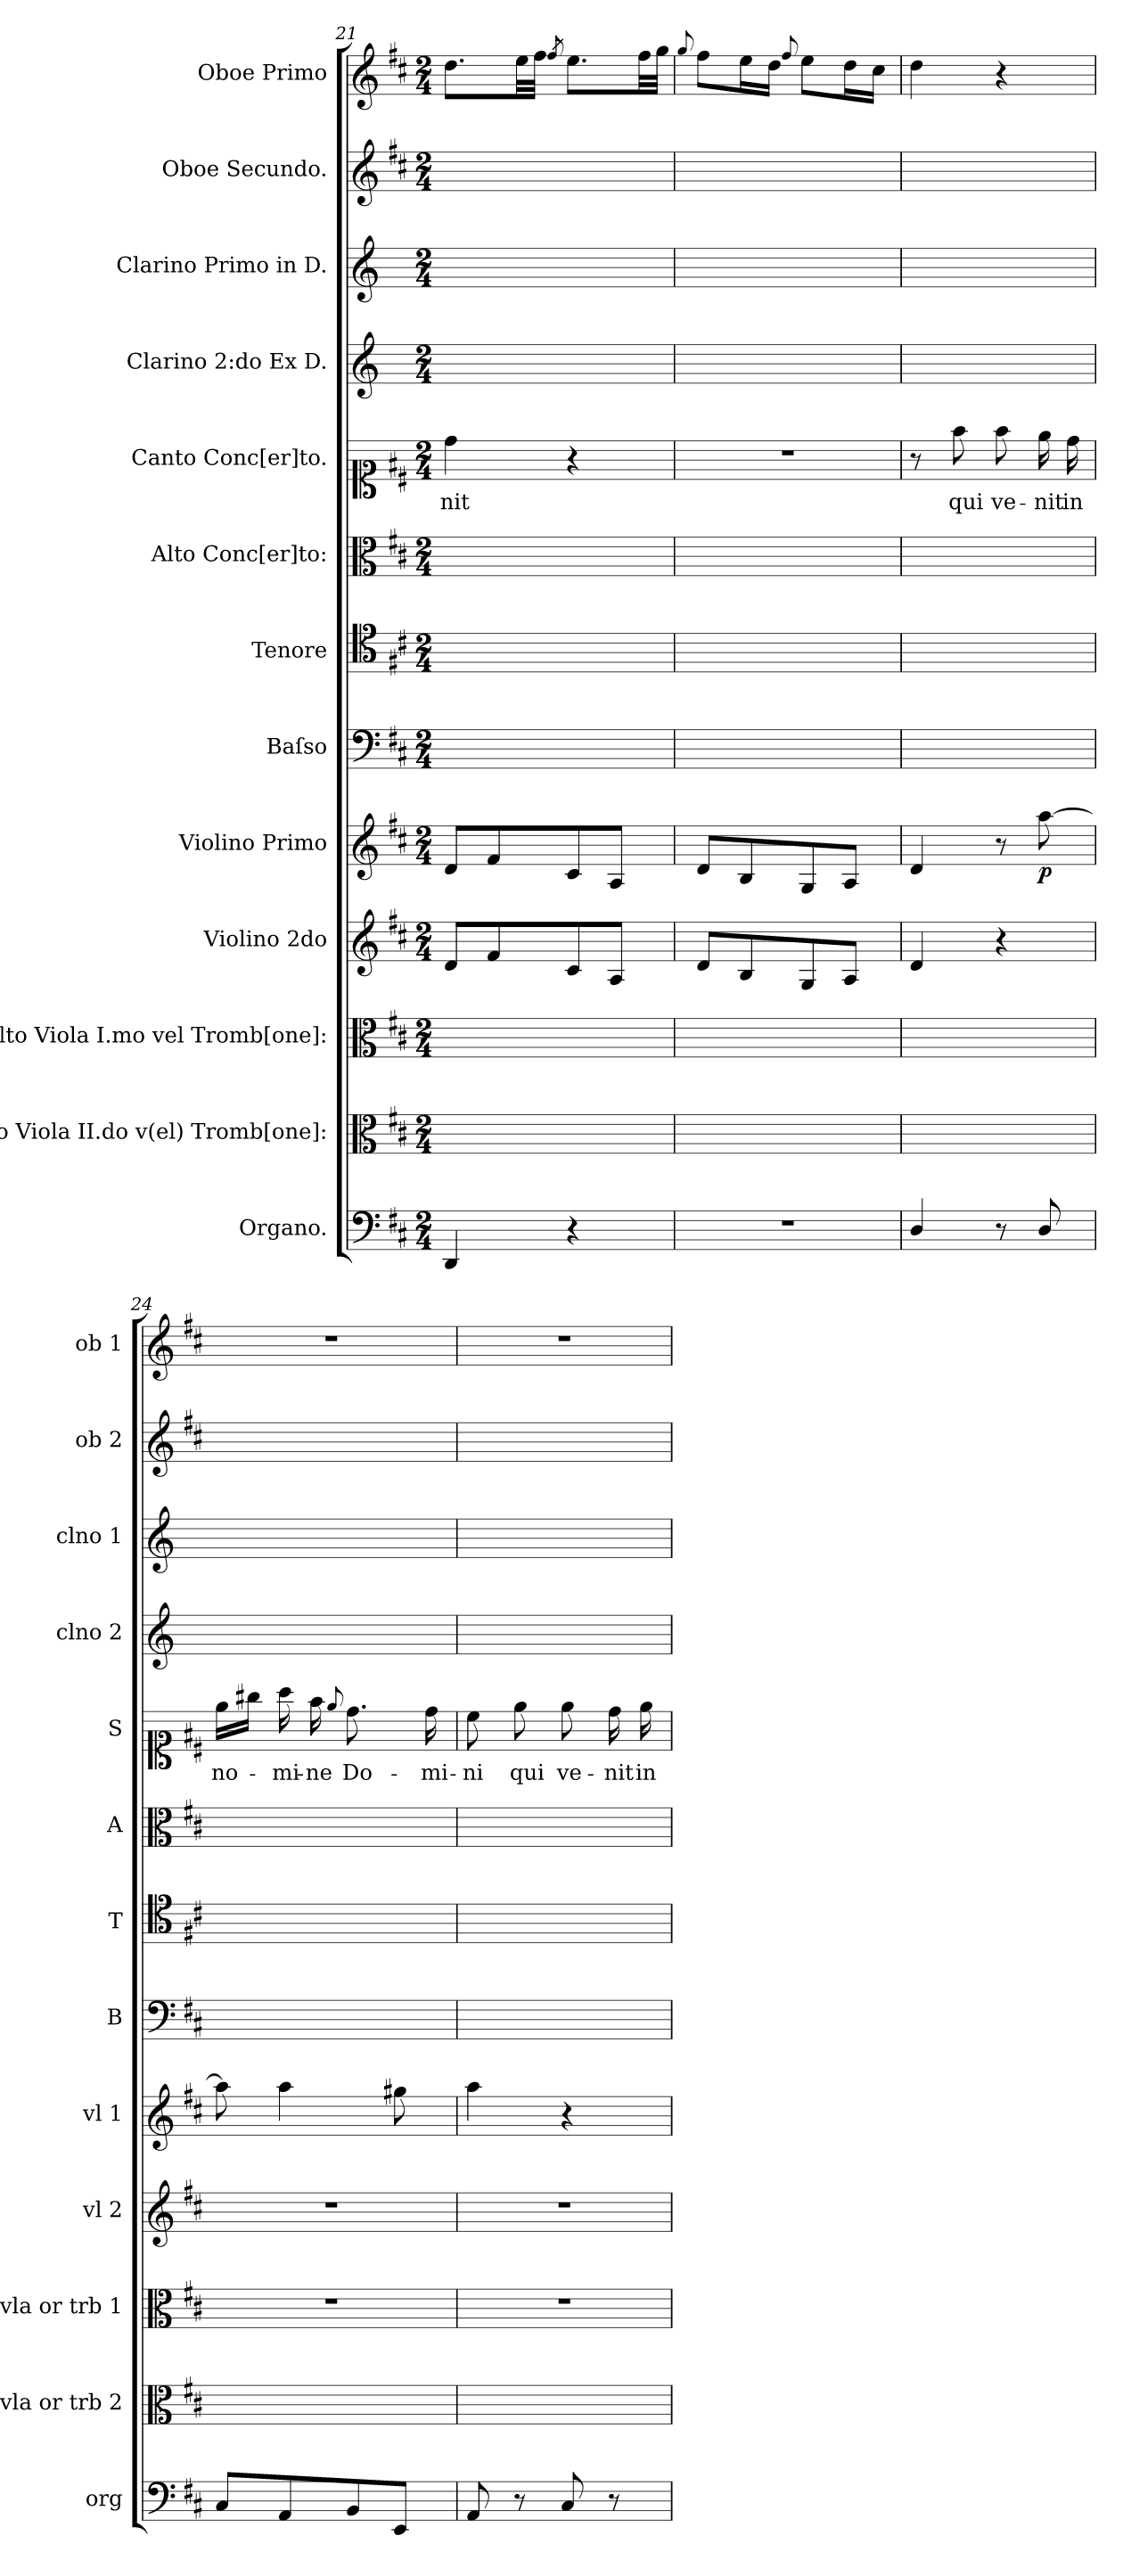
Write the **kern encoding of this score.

**kern	**kern	**kern	**kern	**dynam	**kern	**dynam	**kern	**kern	**kern	**kern	**text	**kern	**kern	**kern	**kern
*part13	*part12	*part11	*part10	*part10	*part9	*part9	*part8	*part7	*part6	*part5	*part5	*part4	*part3	*part2	*part1
*staff13	*staff12	*staff11	*staff10	*staff10	*staff9	*staff9	*staff8	*staff7	*staff6	*staff5	*staff5	*staff4	*staff3	*staff2	*staff1
*I"Organo.	*I"Alto Viola II.do v(el) Tromb[one]:	*I"Alto Viola I.mo vel Tromb[one]:	*I"Violino 2do	*	*I"Violino Primo	*	*I"Baſso	*I"Tenore	*I"Alto Conc[er]to:	*I"Canto Conc[er]to.	*	*I"Clarino 2:do Ex D.	*I"Clarino Primo in D.	*I"Oboe Secundo.	*I"Oboe Primo
*I'org	*I'vla or trb 2	*I'vla or trb 1	*I'vl 2	*	*I'vl 1	*	*I'B	*I'T	*I'A	*I'S	*	*I'clno 2	*I'clno 1	*I'ob 2	*I'ob 1
*clefF4	*clefC3	*clefC3	*clefG2	*	*clefG2	*	*clefF4	*clefC4	*clefC3	*clefC1	*	*clefG2	*clefG2	*clefG2	*clefG2
*	*	*	*	*	*	*	*	*	*	*	*	*ITrd-1c-2	*ITrd-1c-2	*	*
*k[f#c#]	*k[f#c#]	*k[f#c#]	*k[f#c#]	*	*k[f#c#]	*	*k[f#c#]	*k[f#c#]	*k[f#c#]	*k[f#c#]	*	*k[f#c#]	*k[f#c#]	*k[f#c#]	*k[f#c#]
*D:	*D:	*D:	*D:	*	*D:	*	*D:	*	*D:	*D:	*	*	*	*D:	*D:
*M2/4	*M2/4	*M2/4	*M2/4	*	*M2/4	*	*M2/4	*M2/4	*M2/4	*M2/4	*	*M2/4	*M2/4	*M2/4	*M2/4
=21	=21	=21	=21	=21	=21	=21	=21	=21	=21	=21	=21	=21	=21	=21	=21
!	!	!	!	!LO:DY:b:rj	!	!LO:DY:b:rj	!	!	!	!	!	!	!	!	!
4DD/	2ryy	2ryy	8d/L	p&colon;	8d/L	p&colon;	2ryy	2ryy	2ryy	4dd\	-nit	2ryy	2ryy	2ryy	8.dd\L
.	.	.	8f#/	.	8f#/	.	.	.	.	.	.	.	.	.	.
.	.	.	.	.	.	.	.	.	.	.	.	.	.	.	32ee\LL
.	.	.	.	.	.	.	.	.	.	.	.	.	.	.	32ff#\JJJ
.	.	.	.	.	.	.	.	.	.	.	.	.	.	.	8qff#/
4r	.	.	8c#/	.	8c#/	.	.	.	.	4r	.	.	.	.	8.ee\L
.	.	.	8A/J	.	8A/J	.	.	.	.	.	.	.	.	.	.
.	.	.	.	.	.	.	.	.	.	.	.	.	.	.	32ff#\LL
.	.	.	.	.	.	.	.	.	.	.	.	.	.	.	32gg\JJJ
=22	=22	=22	=22	=22	=22	=22	=22	=22	=22	=22	=22	=22	=22	=22	=22
.	.	.	.	.	.	.	.	.	.	.	.	.	.	.	8qqgg/
2r	2ryy	2ryy	8d/L	.	8d/L	.	2ryy	2ryy	2ryy	2r	.	2ryy	2ryy	2ryy	8ff#\L
.	.	.	8B/	.	8B/	.	.	.	.	.	.	.	.	.	16ee\L
.	.	.	.	.	.	.	.	.	.	.	.	.	.	.	16dd\JJ
.	.	.	.	.	.	.	.	.	.	.	.	.	.	.	8qqff#/
.	.	.	8G/	.	8G/	.	.	.	.	.	.	.	.	.	8ee\L
.	.	.	8A/J	.	8A/J	.	.	.	.	.	.	.	.	.	16dd\L
.	.	.	.	.	.	.	.	.	.	.	.	.	.	.	16cc#\JJ
=23	=23	=23	=23	=23	=23	=23	=23	=23	=23	=23	=23	=23	=23	=23	=23
4D/	2ryy	2ryy	4d/	.	4d/	.	2ryy	2ryy	2ryy	8r	.	2ryy	2ryy	2ryy	4dd\
.	.	.	.	.	.	.	.	.	.	8ff#\	qui	.	.	.	.
8r	.	.	4r	.	8r	.	.	.	.	8ff#\	ve-	.	.	.	4r
!	!	!	!	!	!	!LO:DY:b	!	!	!	!	!	!	!	!	!
8D/	.	.	.	.	[8aa\	p.	.	.	.	16ee\	-nit	.	.	.	.
.	.	.	.	.	.	.	.	.	.	16dd\	in	.	.	.	.
=24	=24	=24	=24	=24	=24	=24	=24	=24	=24	=24	=24	=24	=24	=24	=24
8C#/L	2ryy	2r	2r	.	8aa\]	.	2ryy	2ryy	2ryy	16ee\LL	no-	2ryy	2ryy	2ryy	2r
.	.	.	.	.	.	.	.	.	.	16gg#X\JJ	.	.	.	.	.
8AA/	.	.	.	.	4aa\	.	.	.	.	16aa\	-mi-	.	.	.	.
.	.	.	.	.	.	.	.	.	.	16ff#\	-ne	.	.	.	.
.	.	.	.	.	.	.	.	.	.	8qqee/	.	.	.	.	.
8BB/	.	.	.	.	.	.	.	.	.	8.dd\	Do-	.	.	.	.
8EE/J	.	.	.	.	8gg#X\	.	.	.	.	.	.	.	.	.	.
.	.	.	.	.	.	.	.	.	.	16dd\	-mi-	.	.	.	.
=25	=25	=25	=25	=25	=25	=25	=25	=25	=25	=25	=25	=25	=25	=25	=25
8AA/	2ryy	2r	2r	.	4aa\	.	2ryy	2ryy	2ryy	8cc#\	-ni	2ryy	2ryy	2ryy	2r
8r	.	.	.	.	.	.	.	.	.	8ee\	qui	.	.	.	.
8C#/	.	.	.	.	4r	.	.	.	.	8ee\	ve-	.	.	.	.
8r	.	.	.	.	.	.	.	.	.	16dd\	-nit	.	.	.	.
.	.	.	.	.	.	.	.	.	.	16ee\	in	.	.	.	.
=	=	=	=	=	=	=	=	=	=	=	=	=	=	=	=
*-	*-	*-	*-	*-	*-	*-	*-	*-	*-	*-	*-	*-	*-	*-	*-
